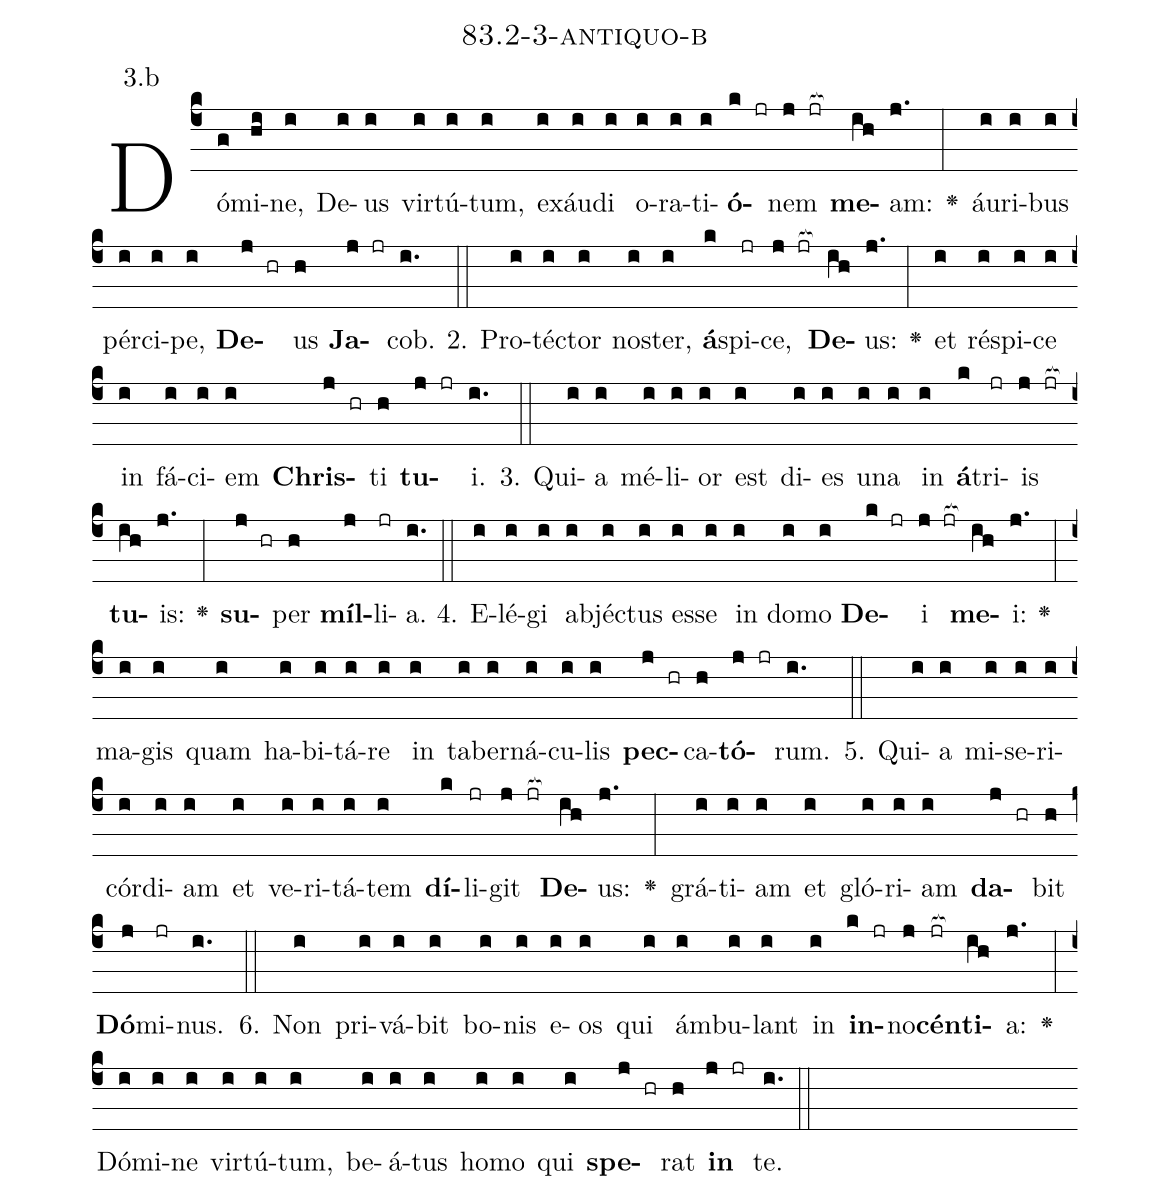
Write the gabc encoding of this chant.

name: 83.2-3-antiquo-b;
annotation: 3.b;
%%
(c4)Dó(g)mi(hi)ne,(i) De(i)us(i) vir(i)tú(i)tum,(i) ex(i)áu(i)di(i) o(i)ra(i)ti(i)<b>ó</b>(k jr)nem(j jr[ocb:1{]) <b>me</b>(ih[ocb:0}])am:(j.) <v>\greheightstar</v>(:) áu(i)ri(i)bus(i) pér(i)ci(i)pe,(i) <b>De</b>(j hr)us(h) <b>Ja</b>(j jr)cob.(i.) (::)
2. Pro(i)téc(i)tor(i) nos(i)ter,(i) <b>á</b>(k)spi(jr)ce,(j jr[ocb:1{]) <b>De</b>(ih[ocb:0}])us:(j.) <v>\greheightstar</v>(:) et(i) ré(i)spi(i)ce(i) in(i) fá(i)ci(i)em(i) <b>Chris</b>(j hr)ti(h) <b>tu</b>(j jr)i.(i.) (::)
3. Qui(i)a(i) mé(i)li(i)or(i) est(i) di(i)es(i) u(i)na(i) in(i) <b>á</b>(k)tri(jr)is(j jr[ocb:1{]) <b>tu</b>(ih[ocb:0}])is:(j.) <v>\greheightstar</v>(:) <b>su</b>(j hr)per(h) <b>míl</b>(j)li(jr)a.(i.) (::)
4. E(i)lé(i)gi(i) ab(i)jéc(i)tus(i) es(i)se(i) in(i) do(i)mo(i) <b>De</b>(k jr)i(j jr[ocb:1{]) <b>me</b>(ih[ocb:0}])i:(j.) <v>\greheightstar</v>(:) ma(i)gis(i) quam(i) ha(i)bi(i)tá(i)re(i) in(i) ta(i)ber(i)ná(i)cu(i)lis(i) <b>pec</b>(j hr)ca(h)<b>tó</b>(j jr)rum.(i.) (::)
5. Qui(i)a(i) mi(i)se(i)ri(i)cór(i)di(i)am(i) et(i) ve(i)ri(i)tá(i)tem(i) <b>dí</b>(k)li(jr)git(j jr[ocb:1{]) <b>De</b>(ih[ocb:0}])us:(j.) <v>\greheightstar</v>(:) grá(i)ti(i)am(i) et(i) gló(i)ri(i)am(i) <b>da</b>(j hr)bit(h) <b>Dó</b>(j)mi(jr)nus.(i.) (::)
6. Non(i) pri(i)vá(i)bit(i) bo(i)nis(i) e(i)os(i) qui(i) ám(i)bu(i)lant(i) in(i) <b>in</b>(k jr)no(j)<b>cén</b>(jr[ocb:1{])<b>ti</b>(ih[ocb:0}])a:(j.) <v>\greheightstar</v>(:) Dó(i)mi(i)ne(i) vir(i)tú(i)tum,(i) be(i)á(i)tus(i) ho(i)mo(i) qui(i) <b>spe</b>(j hr)rat(h) <b>in</b>(j jr) te.(i.) (::)
